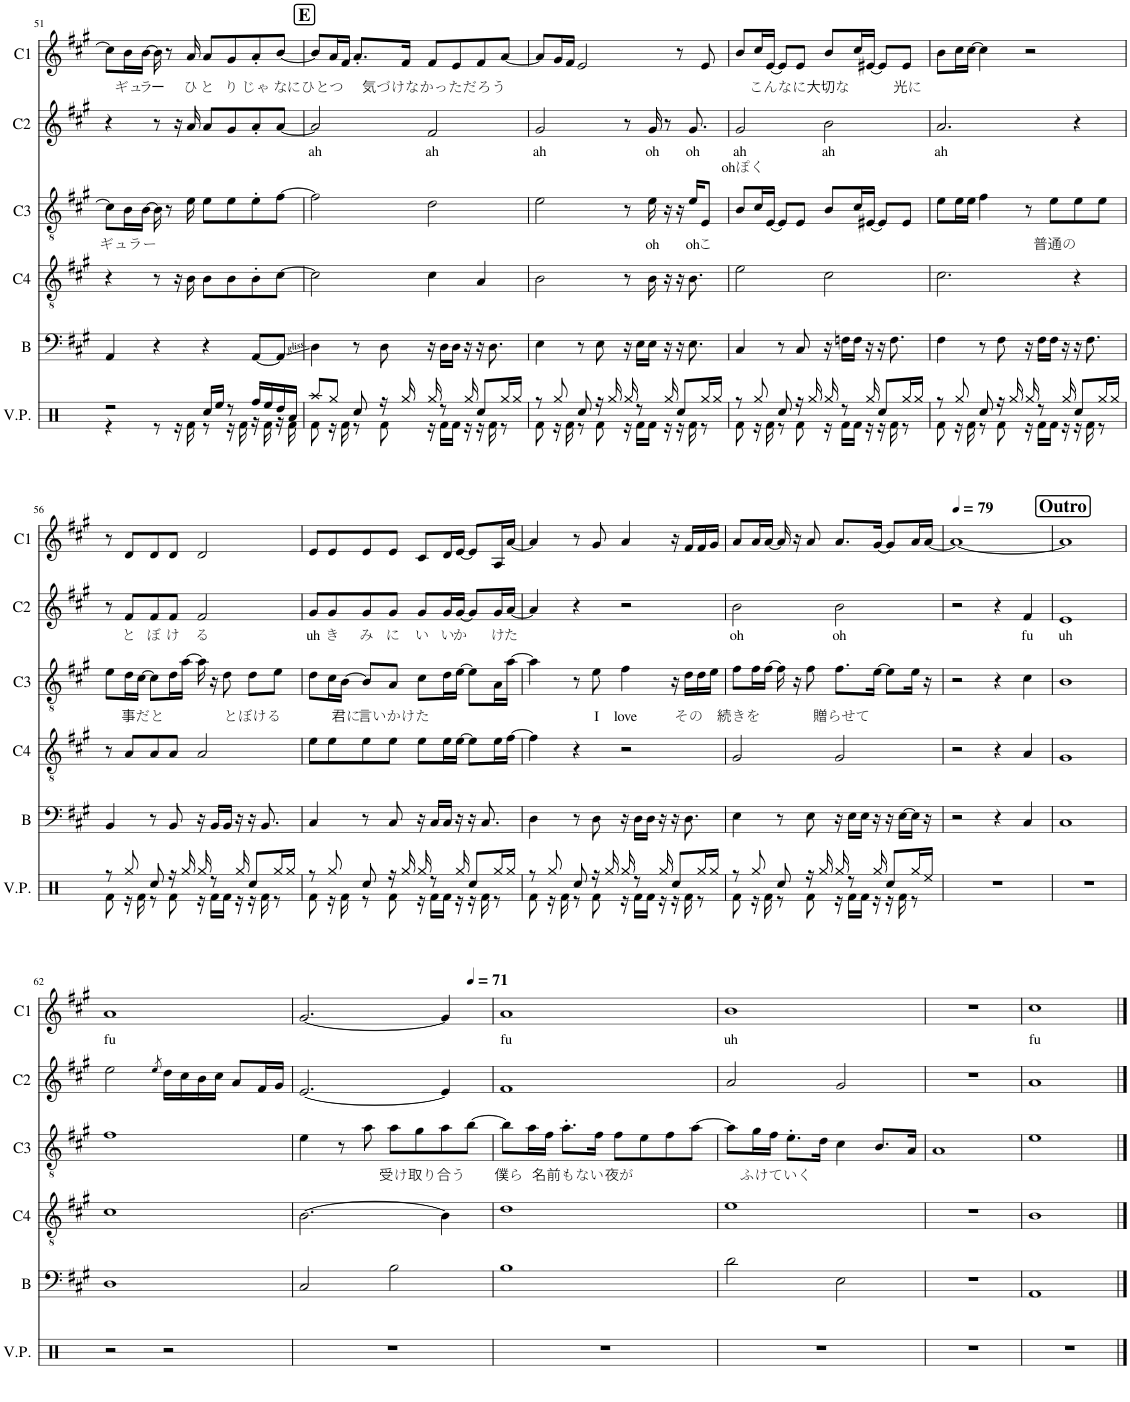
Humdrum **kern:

**kern	**kern	**kern	**kern	**text	**kern	**text	**text	**kern	**text
*part6	*part5	*part4	*part3	*part3	*part2	*part2	*part2	*part1	*part1
*staff6	*staff5	*staff4	*staff3	*staff3	*staff2	*staff2	*staff2	*staff1	*staff1
*I"V.per	*I"Bass	*I"Chor4	*I"Chor3	*	*I"Chor2	*	*	*I"Chor1	*
*I'V.P.	*I'B	*I'C4	*I'C3	*	*I'C2	*	*	*I'C1	*
!!LO:PB:g=z
*clefX	*clefF4	*clefGv2	*clefGv2	*	*clefG2	*	*	*clefG2	*
*k[]	*k[f#c#g#]	*k[f#c#g#]	*k[f#c#g#]	*	*k[f#c#g#]	*	*	*k[f#c#g#]	*
*M4/4	*M4/4	*M4/4	*M4/4	*	*M4/4	*	*	*M4/4	*
=51	=51	=51	=51	=51	=51	=51	=51	=51	=51
*^	*	*	*	*	*	*	*	*	*
2r	4r	4AA/	4r	8c#\L]	.	4r	.	.	8cc#\L]	.
!	!	!	!	!	!LO:LY:b	!	!	!	!	!LO:LY:b
.	.	.	.	16B\L	ギュラー	.	.	.	16b\L	ギュ
!	!	!	!	!	!	!	!	!	!	!LO:LY:b
.	.	.	.	[16B\JJ	.	.	.	.	[16b\JJ	ラ
!	!	!	!	!	!	!	!	!	!	!LO:LY:b
.	8r	4r	8r	16B\]	.	8r	.	.	16b\]	ー
.	.	.	.	8r	.	.	.	.	8r	.
.	16r	.	16r	.	.	16r	.	.	.	.
!	!	!	!	!	!	!	!	!	!	!LO:LY:b
.	16Rf\	.	16B\	16e\	.	16a/	.	.	16a/	ひ
!	!	!	!	!	!	!	!	!	!	!LO:LY:b
16Rcc/LL	8r	4r	8B\L	8e\L	.	8a/L	.	.	8a/L	と
16Ree/JJ	.	.	.	.	.	.	.	.	.	.
!	!	!	!	!	!	!	!	!	!	!LO:LY:b
8r	16r	.	8B\	8e\	.	8g#/	.	.	8g#/	り
.	16Rf\	.	.	.	.	.	.	.	.	.
!	!	!	!	!	!	!	!	!	!	!LO:LY:b
16Rff/LL	16r	[8AA/L	8B'\	8e'\	.	8a'/	.	.	8a'/	じゃ
16Ree/	16Rf\	.	.	.	.	.	.	.	.	.
!	!	!	!	!	!	!	!	!	!	!LO:LY:b
16Rdd/	16r	8AA/J]	[8c#\J	[8f#\J	.	[8a/J	.	.	[8b/J	な
16Ra/JJ	16Rf\	.	.	.	.	.	.	.	.	.
!!LO:REH:place=s1:a:B:cj:fs=14:t=E
=52	=52	=52	=52	=52	=52	=52	=52	=52	=52	=52
!	!	!	!	!	!	!	!LO:LY:b	!	!	!LO:LY:b
8Raa/L	8Rf\	4D\	2c#\]	2f#\]	.	2a/]	ah	.	8b/L]	にひとつ
8Rgg/J	16r	.	.	.	.	.	.	.	16a/L	.
.	16Rf\	.	.	.	.	.	.	.	16f#/JJ	.
8Rcc/	8r	8r	.	.	.	.	.	.	8.a'/L	.
16r	8Rf\	8D\	.	.	.	.	.	.	.	.
16Rgg/	.	.	.	.	.	.	.	.	16f#/Jk	.
!	!	!	!	!	!	!	!LO:LY:b	!	!	!LO:LY:b
16Rgg/	16r	16r	4c#\	2d\	.	2f#/	ah	.	8f#/L	気づけなかっただろう
8r	16Rf\LL	16D\LL	.	.	.	.	.	.	.	.
.	16Rf\JJ	16D\JJ	.	.	.	.	.	.	8e/	.
16Rgg/	16r	16r	.	.	.	.	.	.	.	.
8Rcc/L	16r	16r	4A/	.	.	.	.	.	8f#/	.
.	16Rf\	8.D\	.	.	.	.	.	.	.	.
16Rgg/L	8r	.	.	.	.	.	.	.	[8a/J	.
16Rgg/JJ	.	.	.	.	.	.	.	.	.	.
=53	=53	=53	=53	=53	=53	=53	=53	=53	=53	=53
!	!	!	!	!	!	!	!LO:LY:b	!	!	!
8r	8Rf\	4E\	2B\	2e\	.	2g#/	ah	.	8a/L]	.
8Rgg/	16r	.	.	.	.	.	.	.	16g#/L	.
.	16Rf\	.	.	.	.	.	.	.	16f#/JJ	.
8Rcc/	8r	8r	.	.	.	.	.	.	2e/	.
16r	8Rf\	8E\	.	.	.	.	.	.	.	.
16Rgg/	.	.	.	.	.	.	.	.	.	.
16Rgg/	16r	16r	8r	8r	.	8r	.	.	.	.
8r	16Rf\LL	16E\LL	.	.	.	.	.	.	.	.
!	!	!	!	!	!LO:LY:b	!	!LO:LY:b	!	!	!
.	16Rf\JJ	16E\JJ	16B\	16e\	oh	16g#/	oh	.	.	.
16Rgg/	16r	16r	16r	16r	.	8r	.	.	.	.
8Rcc/L	16r	16r	16r	16r	.	.	.	.	8r	.
!	!	!	!	!	!LO:LY:b	!	!LO:LY:b	!	!	!
.	16Rf\	8.E\	8.B\	16e/KL	oh	8.g#/	oh	.	.	.
!	!	!	!	!	!LO:LY:b	!	!	!	!	!
16Rgg/L	8r	.	.	8E/J	こ	.	.	.	8e/	.
16Rgg/JJ	.	.	.	.	.	.	.	.	.	.
=54	=54	=54	=54	=54	=54	=54	=54	=54	=54	=54
!	!	!	!	!	!	!	!LO:LY:b	!LO:LY:b	!	!
8r	8Rf\	4C#/	2e\	8B/L	.	2g#/	ah	ohぽく	8b/L	.
8Rgg/	16r	.	.	16c#/L	.	.	.	.	16cc#/L	.
.	16Rf\	.	.	[16E/JJ	.	.	.	.	[16e/JJ	.
8Rcc/	8r	8r	.	8E/L]	.	.	.	.	8e/L]	.
!	!	!	!	!	!	!	!	!	!	!LO:LY:b
16r	8Rf\	8C#/	.	8E/J	.	.	.	.	8e/J	こんなに大切な
16Rgg/	.	.	.	.	.	.	.	.	.	.
!	!	!	!	!	!	!	!LO:LY:b	!	!	!
16Rgg/	16r	16r	2c#\	8B/L	.	2b\	ah	.	8b/L	.
8r	16Rf\LL	16Fn\LL	.	.	.	.	.	.	.	.
.	16Rf\JJ	16F\JJ	.	16c#/L	.	.	.	.	16cc#/L	.
16Rgg/	16r	16r	.	[16E#X/JJ	.	.	.	.	[16e#X/JJ	.
8Rcc/L	16r	16r	.	8E#/L]	.	.	.	.	8e#/L]	.
.	16Rf\	8.F\	.	.	.	.	.	.	.	.
!	!	!	!	!	!	!	!	!	!	!LO:LY:b
16Rgg/L	8r	.	.	8E#/J	.	.	.	.	8e#/J	光に
16Rgg/JJ	.	.	.	.	.	.	.	.	.	.
=55	=55	=55	=55	=55	=55	=55	=55	=55	=55	=55
!	!	!	!	!	!	!	!LO:LY:b	!	!	!
8r	8Rf\	4F#\	2.c#\	8e\L	.	2.a/	ah	.	8b\L	.
8Rgg/	16r	.	.	16e\L	.	.	.	.	16cc#\L	.
.	16Rf\	.	.	16e\JJ	.	.	.	.	[16cc#\JJ	.
8Rcc/	8r	8r	.	4f#\	.	.	.	.	4cc#\]	.
16r	8Rf\	8F#\	.	.	.	.	.	.	.	.
16Rgg/	.	.	.	.	.	.	.	.	.	.
16Rgg/	16r	16r	.	8r	.	.	.	.	2r	.
8r	16Rf\LL	16F#\LL	.	.	.	.	.	.	.	.
!	!	!	!	!	!LO:LY:b	!	!	!	!	!
.	16Rf\JJ	16F#\JJ	.	8e\L	普通の	.	.	.	.	.
16Rgg/	16r	16r	.	.	.	.	.	.	.	.
8Rcc/L	16r	16r	4r	8e\	.	4r	.	.	.	.
.	16Rf\	8.F#\	.	.	.	.	.	.	.	.
16Rgg/L	8r	.	.	8e\J	.	.	.	.	.	.
16Rgg/JJ	.	.	.	.	.	.	.	.	.	.
!!LO:LB:g=z
=56	=56	=56	=56	=56	=56	=56	=56	=56	=56	=56
8r	8Rf\	4BB/	8r	8e\L	.	8r	.	.	8r	.
!	!	!	!	!	!	!	!LO:LY:b	!	!	!
8Rgg/	16r	.	8A/L	16d\L	.	8f#/L	と	.	8d/L	.
!	!	!	!	!	!LO:LY:b	!	!	!	!	!
.	16Rf\	.	.	[16c#\JJ	事だと	.	.	.	.	.
!	!	!	!	!	!	!	!LO:LY:b	!	!	!
8Rcc/	8r	8r	8A/	8c#\L]	.	8f#/	ぼ	.	8d/	.
!	!	!	!	!	!	!	!LO:LY:b	!	!	!
16r	8Rf\	8BB/	8A/J	16d\L	.	8f#/J	け	.	8d/J	.
16Rgg/	.	.	.	[16a\JJ	.	.	.	.	.	.
!	!	!	!	!	!	!	!LO:LY:b	!	!	!
16Rgg/	16r	16r	2A/	16a\]	.	2f#/	る	.	2d/	.
8r	16Rf\LL	16BB/LL	.	16r	.	.	.	.	.	.
.	16Rf\JJ	16BB/JJ	.	8d\	.	.	.	.	.	.
16Rgg/	16r	16r	.	.	.	.	.	.	.	.
!	!	!	!	!	!LO:LY:b	!	!	!	!	!
8Rcc/L	16r	16r	.	8d\L	とぼける	.	.	.	.	.
.	16Rf\	8.BB/	.	.	.	.	.	.	.	.
16Rgg/L	8r	.	.	8e\J	.	.	.	.	.	.
16Rgg/JJ	.	.	.	.	.	.	.	.	.	.
=57	=57	=57	=57	=57	=57	=57	=57	=57	=57	=57
!	!	!	!	!	!	!	!LO:LY:b	!	!	!
8r	8Rf\	4C#/	8e\L	8d\L	.	8g#/L	uh	.	8e/L	.
!	!	!	!	!	!	!	!LO:LY:b	!	!	!
8Rgg/	16r	.	8e\	16c#\L	.	8g#/	き	.	8e/	.
!	!	!	!	!	!LO:LY:b	!	!	!	!	!
.	16Rf\	.	.	[16B\JJ	君に	.	.	.	.	.
!	!	!	!	!	!	!	!LO:LY:b	!	!	!
8Rcc/	8r	8r	8e\	8B/L]	.	8g#/	み	.	8e/	.
!	!	!	!	!	!LO:LY:b	!	!LO:LY:b	!	!	!
16r	8Rf\	8C#/	8e\J	8A/J	言いかけた	8g#/J	に	.	8e/J	.
16Rgg/	.	.	.	.	.	.	.	.	.	.
!	!	!	!	!	!	!	!LO:LY:b	!	!	!
16Rgg/	16r	16r	8e\L	8c#\L	.	8g#/L	い	.	8c#/L	.
8r	16Rf\LL	16C#/LL	.	.	.	.	.	.	.	.
!	!	!	!	!	!	!	!LO:LY:b	!	!	!
.	16Rf\JJ	16C#/JJ	16e\L	16d\L	.	16g#/L	い	.	16d/L	.
!	!	!	!	!	!	!	!LO:LY:b	!	!	!
16Rgg/	16r	16r	[16e\JJ	[16e\JJ	.	[16g#/JJ	か	.	[16e/JJ	.
8Rcc/L	16r	16r	8e\L]	8e\L]	.	8g#/L]	.	.	8e/L]	.
.	16Rf\	8.C#/	.	.	.	.	.	.	.	.
!	!	!	!	!	!	!	!LO:LY:b	!	!	!
16Rgg/L	8r	.	16e\L	16A\L	.	16g#/L	け	.	16A/L	.
!	!	!	!	!	!	!	!LO:LY:b	!	!	!
16Rgg/JJ	.	.	[16f#\JJ	[16a\JJ	.	[16a/JJ	た	.	[16a/JJ	.
=58	=58	=58	=58	=58	=58	=58	=58	=58	=58	=58
8r	8Rf\	4D\	4f#\]	4a\]	.	4a/]	.	.	4a/]	.
8Rgg/	16r	.	.	.	.	.	.	.	.	.
.	16Rf\	.	.	.	.	.	.	.	.	.
8Rcc/	8r	8r	4r	8r	.	4r	.	.	8r	.
!	!	!	!	!	!LO:LY:b	!	!	!	!	!
16r	8Rf\	8D\	.	8e\	I	.	.	.	8g#/	.
16Rgg/	.	.	.	.	.	.	.	.	.	.
!	!	!	!	!	!LO:LY:b	!	!	!	!	!
16Rgg/	16r	16r	2r	4f#\	love	2r	.	.	4a/	.
8r	16Rf\LL	16D\LL	.	.	.	.	.	.	.	.
.	16Rf\JJ	16D\JJ	.	.	.	.	.	.	.	.
16Rgg/	16r	16r	.	.	.	.	.	.	.	.
8Rcc/L	16r	16r	.	16r	.	.	.	.	16r	.
!	!	!	!	!	!LO:LY:b	!	!	!	!	!
.	16Rf\	8.D\	.	16d\LL	その	.	.	.	16f#/LL	.
16Rgg/L	8r	.	.	16d\	.	.	.	.	16f#/	.
16Rgg/JJ	.	.	.	16e\JJ	.	.	.	.	16g#/JJ	.
=59	=59	=59	=59	=59	=59	=59	=59	=59	=59	=59
!	!	!	!	!	!LO:LY:b	!	!LO:LY:b	!	!	!
8r	8Rf\	4E\	2G#/	8f#\L	続きを	2b\	oh	.	8a/L	.
8Rgg/	16r	.	.	16f#\L	.	.	.	.	16a/L	.
.	16Rf\	.	.	[16f#\JJ	.	.	.	.	[16a/JJ	.
8Rcc/	8r	8r	.	16f#\]	.	.	.	.	16a/]	.
.	.	.	.	16r	.	.	.	.	16r	.
16r	8Rf\	8E\	.	8f#\	.	.	.	.	8a/	.
16Rgg/	.	.	.	.	.	.	.	.	.	.
!	!	!	!	!	!LO:LY:b	!	!LO:LY:b	!	!	!
16Rgg/	16r	16r	2G#/	8.f#\L	贈らせて	2b\	oh	.	8.a/L	.
8r	16Rf\LL	16E\LL	.	.	.	.	.	.	.	.
.	16Rf\JJ	16E\JJ	.	.	.	.	.	.	.	.
16Rgg/	16r	16r	.	[16e\Jk	.	.	.	.	[16g#/Jk	.
8Rcc/L	16r	16r	.	8e\L]	.	.	.	.	8g#/L]	.
.	16Rf\	[16E\LL	.	.	.	.	.	.	.	.
16Rgg/L	8r	16E\JJ]	.	16e\Jk	.	.	.	.	16a/L	.
16Ree/JJ	.	16r	.	16r	.	.	.	.	[16a/JJ	.
*v	*v	*	*	*	*	*	*	*	*	*
=60	=60	=60	=60	=60	=60	=60	=60	=60	=60
*	*	*	*	*	*	*	*	*MM79	*
1r	2r	2r	2r	.	2r	.	.	1a_	.
.	4r	4r	4r	.	4r	.	.	.	.
!	!	!	!	!	!	!LO:LY:b	!	!	!
.	4C#/	4A/	4c#\	.	4f#/	fu	.	.	.
!!LO:REH:place=s1:a:B:cj:fs=14:t=Outro
=61	=61	=61	=61	=61	=61	=61	=61	=61	=61
!	!	!	!	!	!	!LO:LY:b	!	!	!
1r	1C#	1G#	1B	.	1e	uh	.	1a]	.
!!LO:LB:g=z
=62	=62	=62	=62	=62	=62	=62	=62	=62	=62
!	!	!	!	!	!	!	!	!	!LO:LY:b
2r	1D	1c#	1f#	.	2ee\	.	.	1a	fu
.	.	.	.	.	8qee/	.	.	.	.
2r	.	.	.	.	16dd\LL	.	.	.	.
.	.	.	.	.	16cc#\	.	.	.	.
.	.	.	.	.	16b\	.	.	.	.
.	.	.	.	.	16cc#\JJ	.	.	.	.
.	.	.	.	.	8a/L	.	.	.	.
.	.	.	.	.	16f#/L	.	.	.	.
.	.	.	.	.	16g#/JJ	.	.	.	.
=63	=63	=63	=63	=63	=63	=63	=63	=63	=63
*	*	*	*	*	*	*	*	*^	*
1r	2C#/	[2.B\	4e\	.	[2.e/	.	.	[2.g#/	2..ryy	.
.	.	.	8r	.	.	.	.	.	.	.
.	.	.	8a\	.	.	.	.	.	.	.
.	2B\	.	8a\L	.	.	.	.	.	.	.
!	!	!	!	!LO:LY:b	!	!	!	!	!	!
.	.	.	8g#\	受け取り合う	.	.	.	.	.	.
.	.	4B\]	8a\	.	4e/]	.	.	4g#/]	.	.
*	*	*	*	*	*	*	*	*MM71	*	*
.	.	.	[8b\J	.	.	.	.	.	8ryy	.
=64	=64	=64	=64	=64	=64	=64	=64	=64	=64	=64
!	!	!	!	!LO:LY:b	!	!	!	!	!	!LO:LY:b
*	*	*	*	*	*	*	*	*v	*v	*
1r	1B	1d	8b\L]	僕ら	1f#	.	.	1a	fu
.	.	.	16a\L	.	.	.	.	.	.
.	.	.	16f#\JJ	.	.	.	.	.	.
!	!	!	!	!LO:LY:b	!	!	!	!	!
.	.	.	8.a'\L	名前もない	.	.	.	.	.
.	.	.	16f#\Jk	.	.	.	.	.	.
!	!	!	!	!LO:LY:b	!	!	!	!	!
.	.	.	8f#\L	夜が	.	.	.	.	.
.	.	.	8e\	.	.	.	.	.	.
.	.	.	8f#\	.	.	.	.	.	.
.	.	.	[8a\J	.	.	.	.	.	.
=65	=65	=65	=65	=65	=65	=65	=65	=65	=65
!	!	!	!	!	!	!	!	!	!LO:LY:b
1r	2d\	1e	8a\L]	.	2a/	.	.	1b	uh
.	.	.	16g#\L	.	.	.	.	.	.
!	!	!	!	!LO:LY:b	!	!	!	!	!
.	.	.	16f#\JJ	ふけていく	.	.	.	.	.
.	.	.	8.e'\L	.	.	.	.	.	.
.	.	.	16d\Jk	.	.	.	.	.	.
.	2E\	.	4c#\	.	2g#/	.	.	.	.
.	.	.	8.B/L	.	.	.	.	.	.
.	.	.	16A/Jk	.	.	.	.	.	.
=66	=66	=66	=66	=66	=66	=66	=66	=66	=66
1r	1r	1r	1A	.	1r	.	.	1r	.
=67	=67	=67	=67	=67	=67	=67	=67	=67	=67
!	!	!	!	!	!	!	!	!	!LO:LY:b
1r	1AA	1B	1e	.	1a	.	.	1cc#	fu
==	==	==	==	==	==	==	==	==	==
*-	*-	*-	*-	*-	*-	*-	*-	*-	*-
